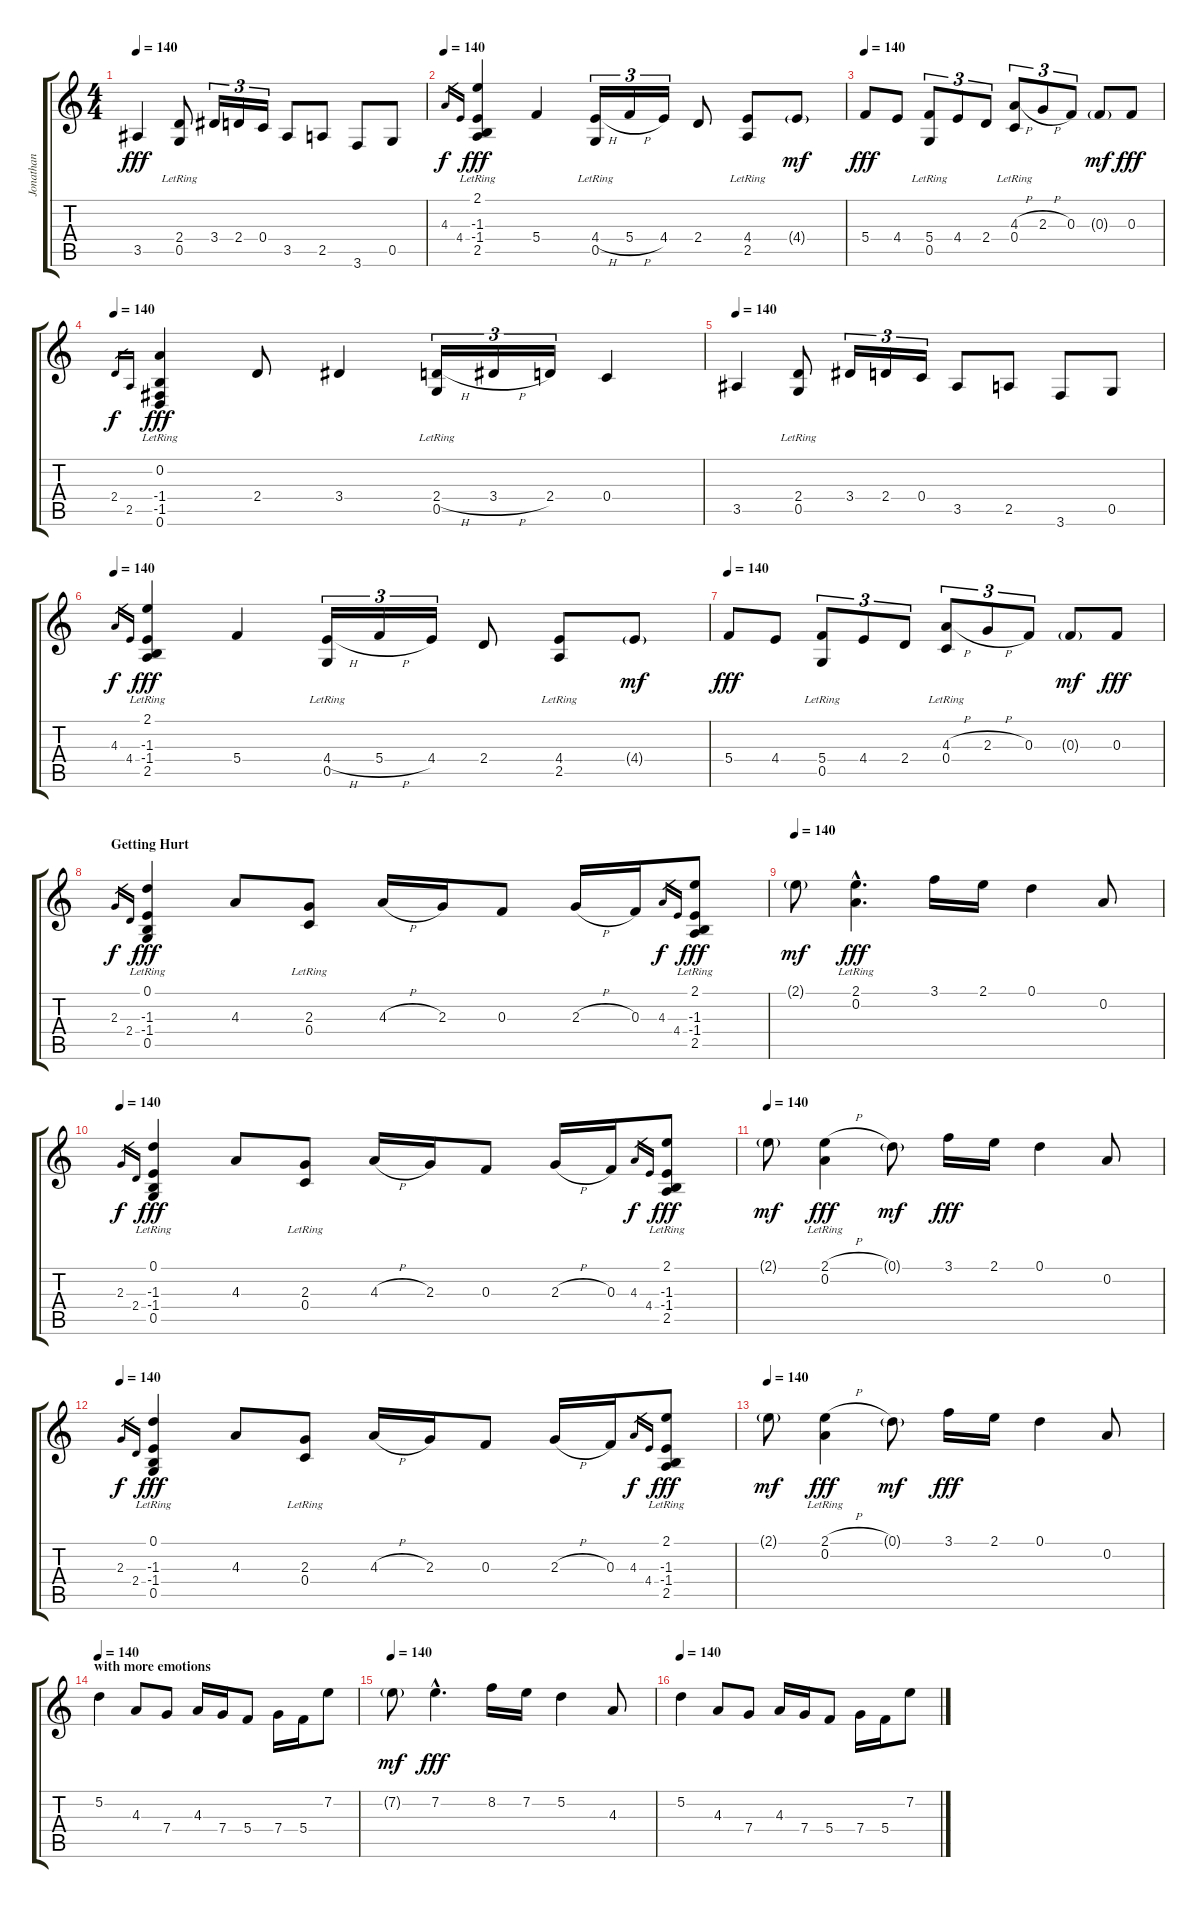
\track ("Jonathan" "Jonathan") {instrument distortionguitar}
\staff {score tabs}
\tuning (D4 A3 F3 C3 G2 D2) {hide}
\ts (4 4)
\tempo 140
\clef g2
\ks c
3.5.4{dy fff} (2.4 0.5{lr}).8 3.4.16{tu (3 2)} 2.4.16{tu (3 2)} 0.4.16{tu (3 2)} 3.5.8 2.5.8 3.6.8 0.5.8 |
\tempo 140
4.3.16{gr dy f} 4.4.16{gr} (2.1{lr} -1.3 -1.4 2.5{lr}).4{dy fff} 5.4.4 (4.4{h} 0.5{lr}).16{tu (3 2)} 5.4{h}.16{tu (3 2)} 4.4.16{tu (3 2)} 2.4.8 (4.4 2.5{lr}).8 4.4{g}.8{dy mf} |
\tempo 140
5.4.8{dy fff} 4.4.8 (5.4 0.5{lr}).8{tu (3 2)} 4.4.8{tu (3 2)} 2.4.8{tu (3 2)} (4.3{h} 0.4{lr}).8{tu (3 2)} 2.3{h}.8{tu (3 2)} 0.3.8{tu (3 2)} 0.3{g}.8{dy mf} 0.3.8{dy fff} |
\tempo 140
2.4.16{gr dy f} 2.5.16{gr} (0.2{lr} -1.4 -1.5 0.6{lr}).4{dy fff instrument electricguitarclean} 2.4.8 3.4.4 (2.4{h} 0.5{lr}).16{tu (3 2)} 3.4{h}.16{tu (3 2)} 2.4.16{tu (3 2)} 0.4.4 |
\tempo 140
3.5.4 (2.4 0.5{lr}).8 3.4.16{tu (3 2)} 2.4.16{tu (3 2)} 0.4.16{tu (3 2)} 3.5.8 2.5.8 3.6.8 0.5.8 |
\tempo 140
4.3.16{gr dy f} 4.4.16{gr} (2.1{lr} -1.3 -1.4 2.5{lr}).4{dy fff} 5.4.4 (4.4{h} 0.5{lr}).16{tu (3 2)} 5.4{h}.16{tu (3 2)} 4.4.16{tu (3 2)} 2.4.8 (4.4 2.5{lr}).8 4.4{g}.8{dy mf} |
\tempo 140
5.4.8{dy fff} 4.4.8 (5.4 0.5{lr}).8{tu (3 2)} 4.4.8{tu (3 2)} 2.4.8{tu (3 2)} (4.3{h} 0.4{lr}).8{tu (3 2)} 2.3{h}.8{tu (3 2)} 0.3.8{tu (3 2)} 0.3{g}.8{dy mf} 0.3.8{dy fff} |
\section ("" "Getting Hurt")
2.3.16{gr dy f} 2.4.16{gr} (0.1{lr} -1.3 -1.4 0.5{lr}).4{dy fff instrument electricguitarclean} 4.3.8 (2.3 0.4{lr}).8 4.3{h}.16 2.3.16 0.3.8 2.3{h}.16 0.3.16 4.3.16{gr dy f} 4.4.16{gr} (2.1 -1.3 -1.4 2.5{lr}).8{dy fff} |
\tempo 140
2.1{g}.8{dy mf} (2.1{hac} 0.2{hac lr}).4{d dy fff} 3.1.16 2.1.16 0.1.4 0.2.8 |
\tempo 140
2.3.16{gr dy f} 2.4.16{gr} (0.1{lr} -1.3 -1.4 0.5{lr}).4{dy fff instrument electricguitarclean} 4.3.8 (2.3 0.4{lr}).8 4.3{h}.16 2.3.16 0.3.8 2.3{h}.16 0.3.16 4.3.16{gr dy f} 4.4.16{gr} (2.1 -1.3 -1.4 2.5{lr}).8{dy fff} |
\tempo 140
2.1{g}.8{dy mf} (2.1{h} 0.2{lr}).4{dy fff} 0.1{g}.8{dy mf} 3.1.16{dy fff} 2.1.16 0.1.4 0.2.8 |
\tempo 140
2.3.16{gr dy f} 2.4.16{gr} (0.1{lr} -1.3 -1.4 0.5{lr}).4{dy fff instrument electricguitarclean} 4.3.8 (2.3 0.4{lr}).8 4.3{h}.16 2.3.16 0.3.8 2.3{h}.16 0.3.16 4.3.16{gr dy f} 4.4.16{gr} (2.1 -1.3 -1.4 2.5{lr}).8{dy fff} |
\tempo 140
2.1{g}.8{dy mf} (2.1{h} 0.2{lr}).4{dy fff} 0.1{g}.8{dy mf} 3.1.16{dy fff} 2.1.16 0.1.4 0.2.8 |
\section ("" "with more emotions")
\tempo 140
5.2.4{instrument distortionguitar} 4.3.8 7.4.8 4.3.16 7.4.16 5.4.8 7.4.16 5.4.16 7.2.8 |
\tempo 140
7.2{g}.8{dy mf} 7.2{hac}.4{d dy fff} 8.2.16 7.2.16 5.2.4 4.3.8 |
\tempo 140
5.2.4{instrument distortionguitar} 4.3.8 7.4.8 4.3.16 7.4.16 5.4.8 7.4.16 5.4.16 7.2.8
